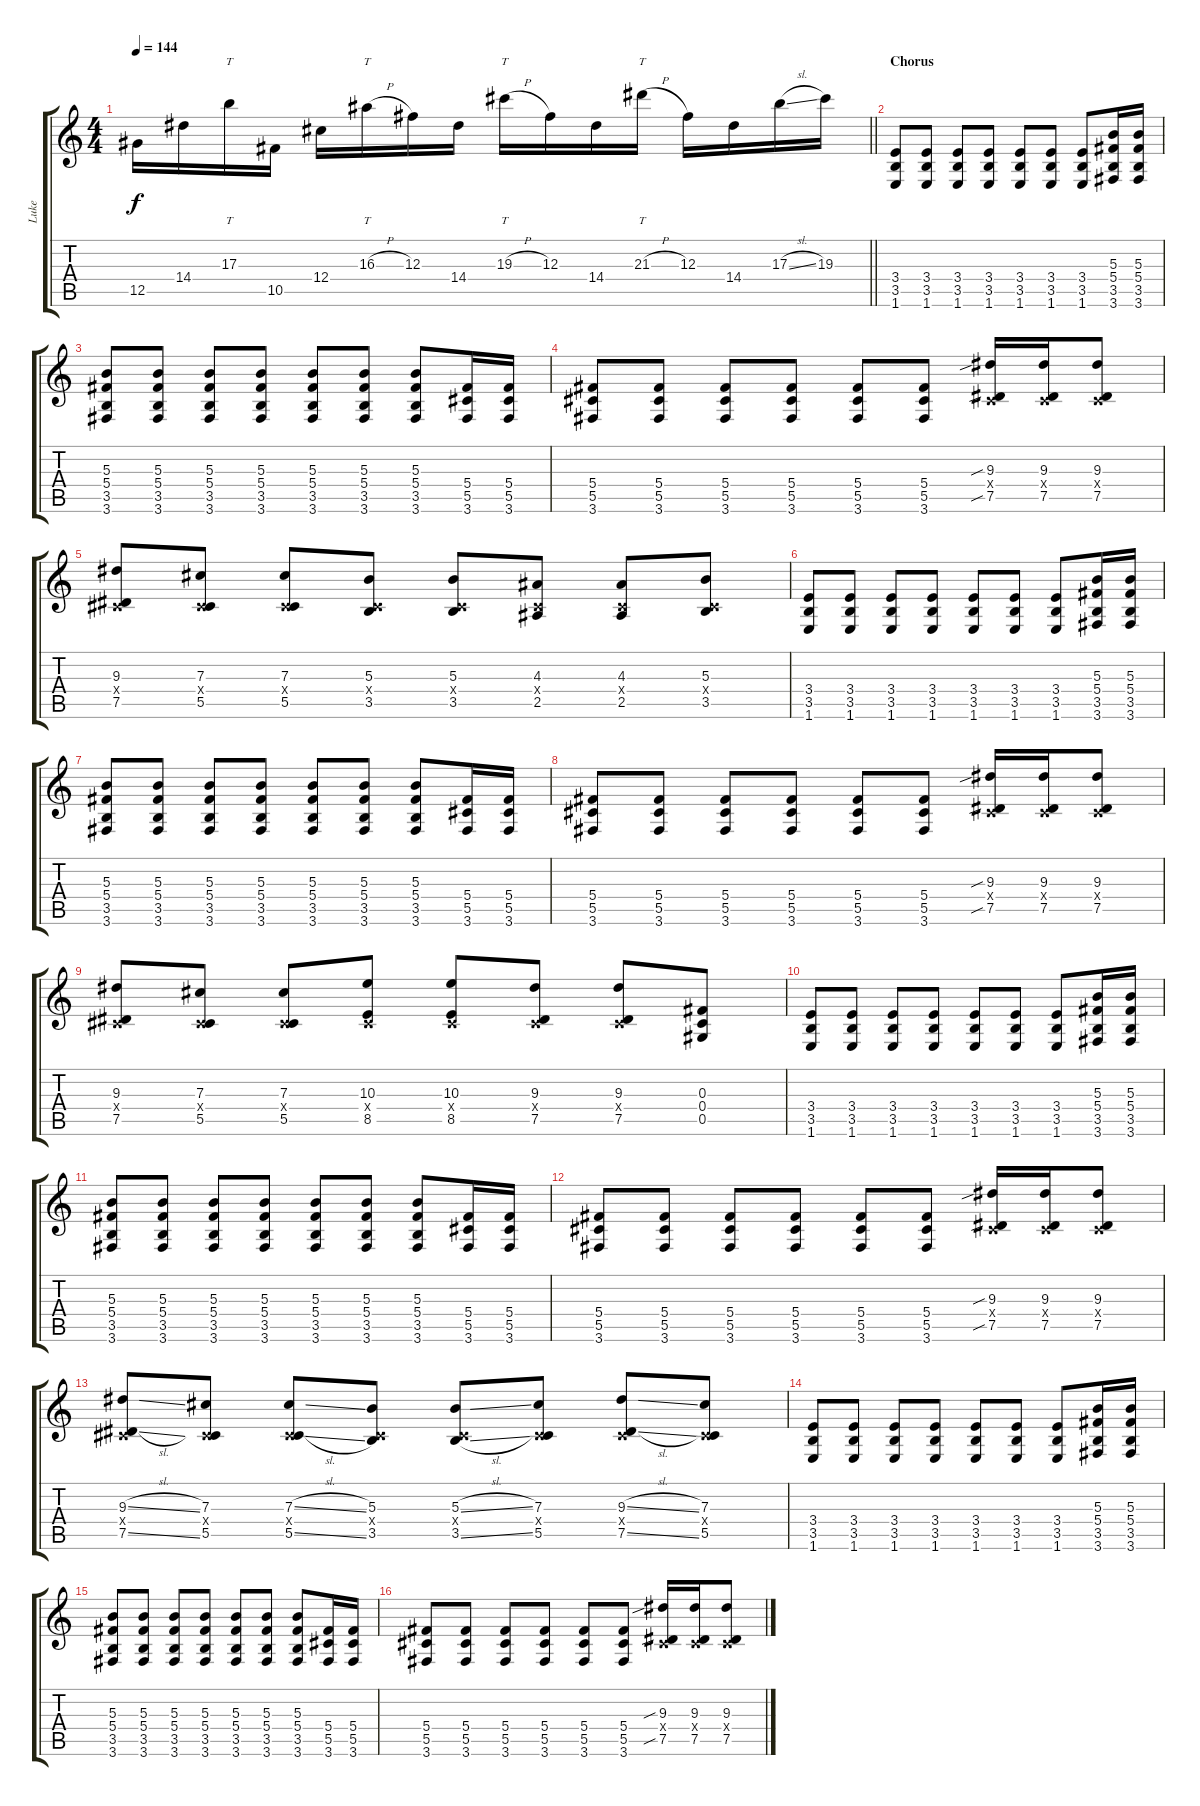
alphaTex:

\track ("Luke" "Luke") {instrument overdrivenguitar}
\staff {score tabs}
\tuning (Eb4 Bb3 Gb3 Db3 Ab2 Eb2) {hide}
\ts (4 4)
\tempo 144
\clef g2
\barLineRight lightlight
\ks c
12.5.16{dy f} 14.4.16 17.3.16{tt} 10.5.16 12.4.16 16.3{h}.16{tt} 12.3.16 14.4.16 19.3{h}.16{tt} 12.3.16 14.4.16 21.3{h}.16{tt} 12.3.16 14.4.16 17.3{sl}.16 19.3.16 |
\section ("" "Chorus")
(3.4 3.5 1.6).8 (3.4 3.5 1.6).8 (3.4 3.5 1.6).8 (3.4 3.5 1.6).8 (3.4 3.5 1.6).8 (3.4 3.5 1.6).8 (3.4 3.5 1.6).8 (5.3 5.4 3.5 3.6).16 (5.3 5.4 3.5 3.6).16 |
(5.3 5.4 3.5 3.6).8 (5.3 5.4 3.5 3.6).8 (5.3 5.4 3.5 3.6).8 (5.3 5.4 3.5 3.6).8 (5.3 5.4 3.5 3.6).8 (5.3 5.4 3.5 3.6).8 (5.3 5.4 3.5 3.6).8 (5.4 5.5 3.6).16 (5.4 5.5 3.6).16 |
(5.4 5.5 3.6).8 (5.4 5.5 3.6).8 (5.4 5.5 3.6).8 (5.4 5.5 3.6).8 (5.4 5.5 3.6).8 (5.4 5.5 3.6).8 (9.3{sib} 0.4{x} 7.5{sib}).16 (9.3 0.4{x} 7.5).16 (9.3 0.4{x} 7.5).8 |
(9.3 0.4{x} 7.5).8 (7.3 0.4{x} 5.5).8 (7.3 0.4{x} 5.5).8 (5.3 0.4{x} 3.5).8 (5.3 0.4{x} 3.5).8 (4.3 0.4{x} 2.5).8 (4.3 0.4{x} 2.5).8 (5.3 0.4{x} 3.5).8 |
(3.4 3.5 1.6).8 (3.4 3.5 1.6).8 (3.4 3.5 1.6).8 (3.4 3.5 1.6).8 (3.4 3.5 1.6).8 (3.4 3.5 1.6).8 (3.4 3.5 1.6).8 (5.3 5.4 3.5 3.6).16 (5.3 5.4 3.5 3.6).16 |
(5.3 5.4 3.5 3.6).8 (5.3 5.4 3.5 3.6).8 (5.3 5.4 3.5 3.6).8 (5.3 5.4 3.5 3.6).8 (5.3 5.4 3.5 3.6).8 (5.3 5.4 3.5 3.6).8 (5.3 5.4 3.5 3.6).8 (5.4 5.5 3.6).16 (5.4 5.5 3.6).16 |
(5.4 5.5 3.6).8 (5.4 5.5 3.6).8 (5.4 5.5 3.6).8 (5.4 5.5 3.6).8 (5.4 5.5 3.6).8 (5.4 5.5 3.6).8 (9.3{sib} 0.4{x} 7.5{sib}).16 (9.3 0.4{x} 7.5).16 (9.3 0.4{x} 7.5).8 |
(9.3 0.4{x} 7.5).8 (7.3 0.4{x} 5.5).8 (7.3 0.4{x} 5.5).8 (10.3 0.4{x} 8.5).8 (10.3 0.4{x} 8.5).8 (9.3 0.4{x} 7.5).8 (9.3 0.4{x} 7.5).8 (0.3 0.4 0.5).8 |
(3.4 3.5 1.6).8 (3.4 3.5 1.6).8 (3.4 3.5 1.6).8 (3.4 3.5 1.6).8 (3.4 3.5 1.6).8 (3.4 3.5 1.6).8 (3.4 3.5 1.6).8 (5.3 5.4 3.5 3.6).16 (5.3 5.4 3.5 3.6).16 |
(5.3 5.4 3.5 3.6).8 (5.3 5.4 3.5 3.6).8 (5.3 5.4 3.5 3.6).8 (5.3 5.4 3.5 3.6).8 (5.3 5.4 3.5 3.6).8 (5.3 5.4 3.5 3.6).8 (5.3 5.4 3.5 3.6).8 (5.4 5.5 3.6).16 (5.4 5.5 3.6).16 |
(5.4 5.5 3.6).8 (5.4 5.5 3.6).8 (5.4 5.5 3.6).8 (5.4 5.5 3.6).8 (5.4 5.5 3.6).8 (5.4 5.5 3.6).8 (9.3{sib} 0.4{x} 7.5{sib}).16 (9.3 0.4{x} 7.5).16 (9.3 0.4{x} 7.5).8 |
(9.3{sl} 0.4{x} 7.5{sl}).8 (7.3 0.4{x} 5.5).8 (7.3{sl} 0.4{x} 5.5{sl}).8 (5.3 0.4{x} 3.5).8 (5.3{sl} 0.4{x} 3.5{sl}).8 (7.3 0.4{x} 5.5).8 (9.3{sl} 0.4{x} 7.5{sl}).8 (7.3 0.4{x} 5.5).8 |
(3.4 3.5 1.6).8 (3.4 3.5 1.6).8 (3.4 3.5 1.6).8 (3.4 3.5 1.6).8 (3.4 3.5 1.6).8 (3.4 3.5 1.6).8 (3.4 3.5 1.6).8 (5.3 5.4 3.5 3.6).16 (5.3 5.4 3.5 3.6).16 |
(5.3 5.4 3.5 3.6).8 (5.3 5.4 3.5 3.6).8 (5.3 5.4 3.5 3.6).8 (5.3 5.4 3.5 3.6).8 (5.3 5.4 3.5 3.6).8 (5.3 5.4 3.5 3.6).8 (5.3 5.4 3.5 3.6).8 (5.4 5.5 3.6).16 (5.4 5.5 3.6).16 |
(5.4 5.5 3.6).8 (5.4 5.5 3.6).8 (5.4 5.5 3.6).8 (5.4 5.5 3.6).8 (5.4 5.5 3.6).8 (5.4 5.5 3.6).8 (9.3{sib} 0.4{x} 7.5{sib}).16 (9.3 0.4{x} 7.5).16 (9.3 0.4{x} 7.5).8
